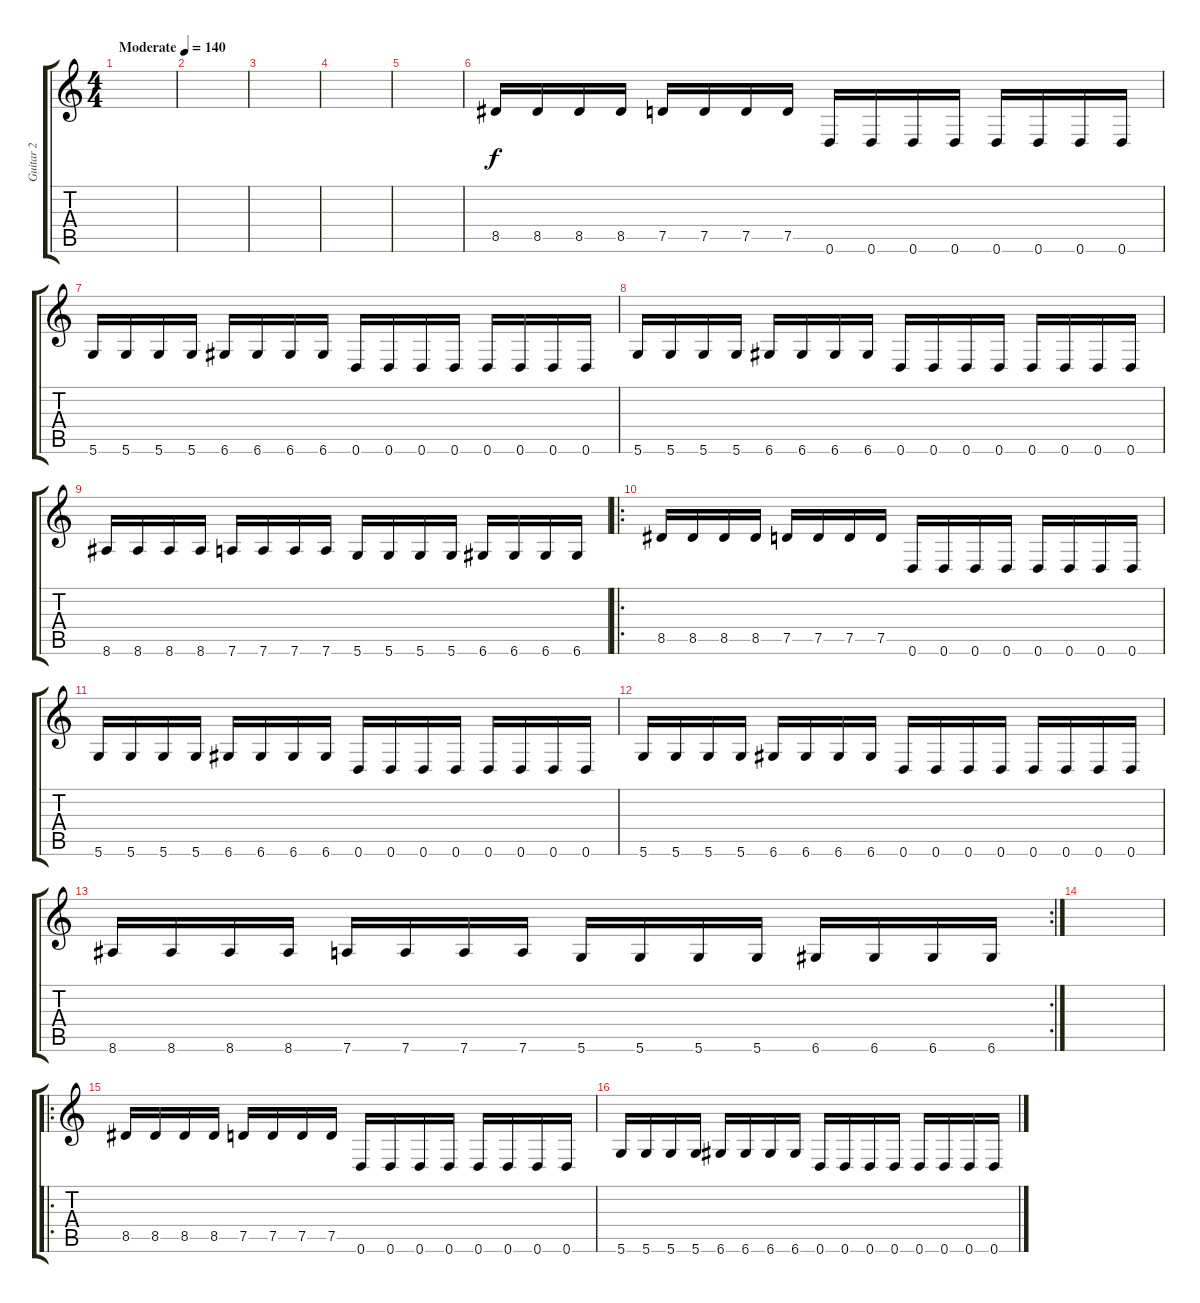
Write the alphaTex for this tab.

\track ("Guitar 2" "Guitar 2") {instrument distortionguitar}
\staff {score tabs}
\tuning (D4 A3 F3 C3 G2 D2) {hide}
\ts (4 4)
\tempo (140 "Moderate")
\clef g2
\ks c
|
|
|
|
|
8.5.16 8.5.16 8.5.16 8.5.16 7.5.16 7.5.16 7.5.16 7.5.16 0.6.16 0.6.16 0.6.16 0.6.16 0.6.16 0.6.16 0.6.16 0.6.16 |
5.6.16 5.6.16 5.6.16 5.6.16 6.6.16 6.6.16 6.6.16 6.6.16 0.6.16 0.6.16 0.6.16 0.6.16 0.6.16 0.6.16 0.6.16 0.6.16 |
5.6.16 5.6.16 5.6.16 5.6.16 6.6.16 6.6.16 6.6.16 6.6.16 0.6.16 0.6.16 0.6.16 0.6.16 0.6.16 0.6.16 0.6.16 0.6.16 |
8.6.16 8.6.16 8.6.16 8.6.16 7.6.16 7.6.16 7.6.16 7.6.16 5.6.16 5.6.16 5.6.16 5.6.16 6.6.16 6.6.16 6.6.16 6.6.16 |
\ro
8.5.16 8.5.16 8.5.16 8.5.16 7.5.16 7.5.16 7.5.16 7.5.16 0.6.16 0.6.16 0.6.16 0.6.16 0.6.16 0.6.16 0.6.16 0.6.16 |
5.6.16 5.6.16 5.6.16 5.6.16 6.6.16 6.6.16 6.6.16 6.6.16 0.6.16 0.6.16 0.6.16 0.6.16 0.6.16 0.6.16 0.6.16 0.6.16 |
5.6.16 5.6.16 5.6.16 5.6.16 6.6.16 6.6.16 6.6.16 6.6.16 0.6.16 0.6.16 0.6.16 0.6.16 0.6.16 0.6.16 0.6.16 0.6.16 |
\rc 2
8.6.16 8.6.16 8.6.16 8.6.16 7.6.16 7.6.16 7.6.16 7.6.16 5.6.16 5.6.16 5.6.16 5.6.16 6.6.16 6.6.16 6.6.16 6.6.16 |
|
\ro
8.5.16 8.5.16 8.5.16 8.5.16 7.5.16 7.5.16 7.5.16 7.5.16 0.6.16 0.6.16 0.6.16 0.6.16 0.6.16 0.6.16 0.6.16 0.6.16 |
5.6.16 5.6.16 5.6.16 5.6.16 6.6.16 6.6.16 6.6.16 6.6.16 0.6.16 0.6.16 0.6.16 0.6.16 0.6.16 0.6.16 0.6.16 0.6.16
